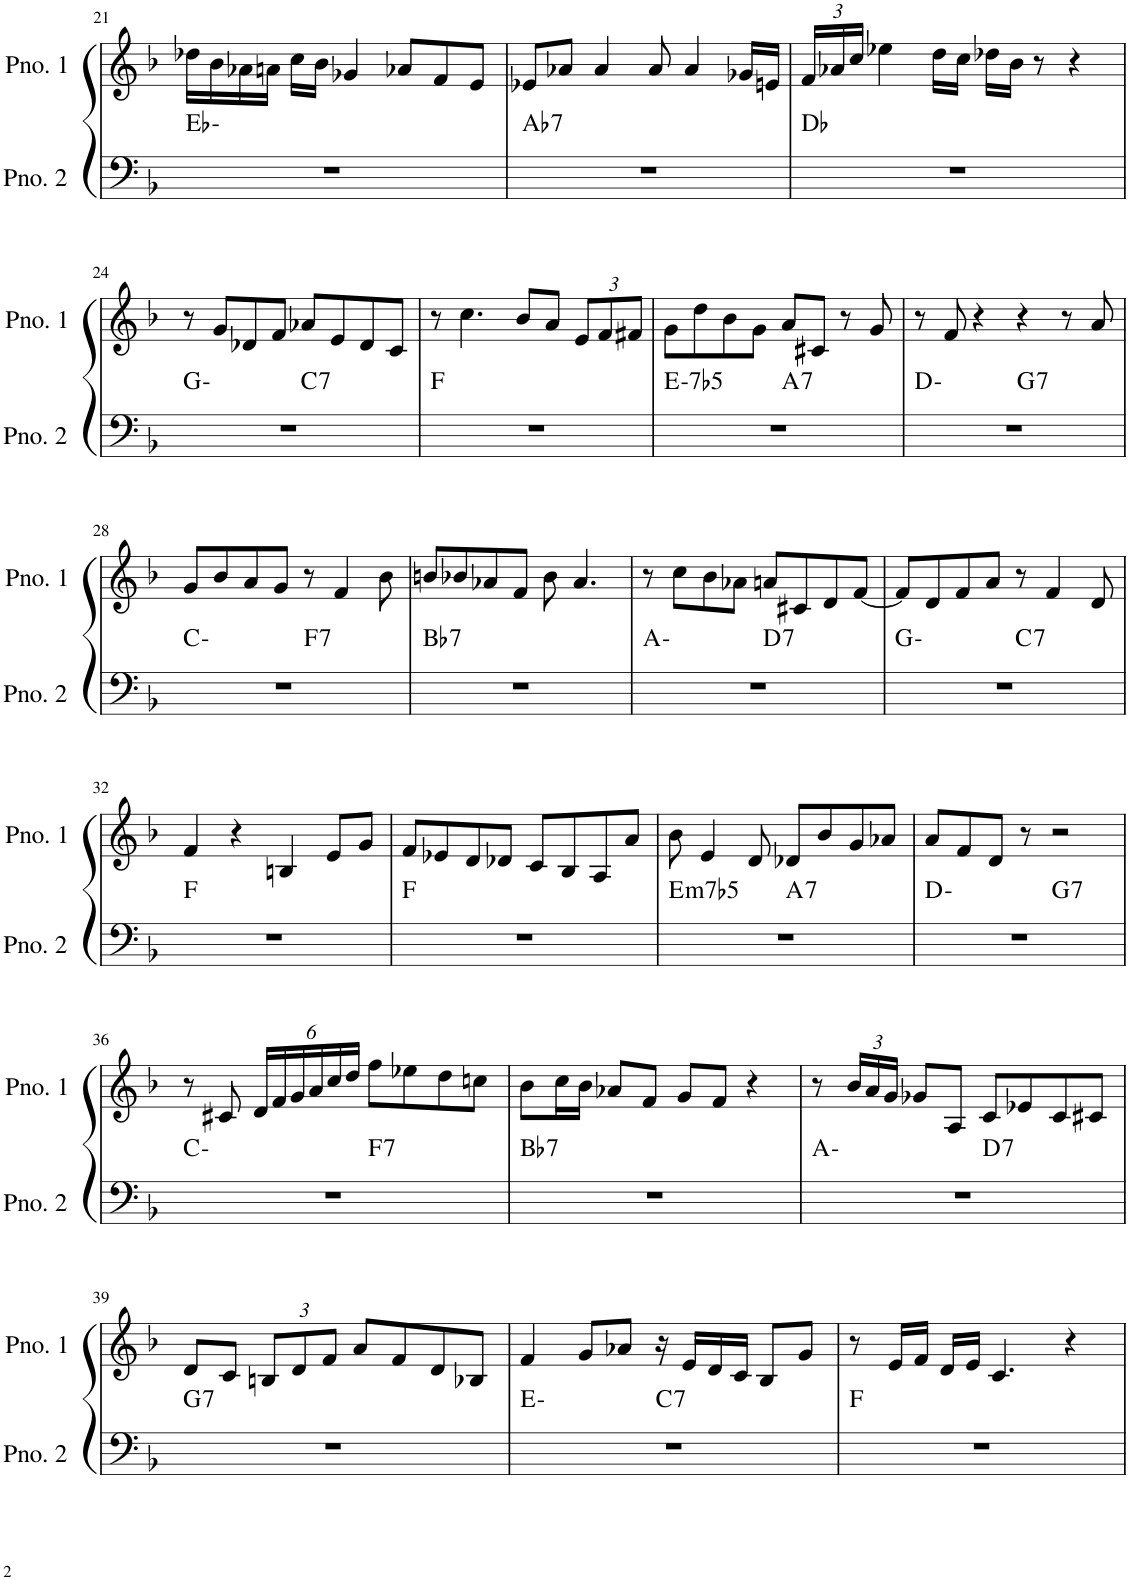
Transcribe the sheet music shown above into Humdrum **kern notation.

**kern	**harte	**kern
*part2	*part2	*part1
*staff2	*	*staff1
*I"ピアノ 2	*	*I"ピアノ 1
!!LO:PB:g=z
*clefF4	*	*clefG2
*k[b-]	*	*k[b-]
*M4/4	*	*M4/4
=21	=21	=21
1r	Eb:min	16dd-X\LL
.	.	16b-\
.	.	16a-X\
.	.	16an\JJ
.	.	16cc\LL
.	.	16b-\JJ
.	.	4g-X/
.	.	8a-X/L
.	.	8f/
.	.	8e/J
=22	=22	=22
!	!LO:H:kt=7	!
1r	Ab:7	8e-X/L
.	.	8a-X/J
.	.	4a-/
.	.	8a-/
.	.	4a-/
.	.	16g-X/LL
.	.	16en/JJ
=23	=23	=23
*	*	*Xbrackettup
1r	Db:maj	24f/LL
.	.	24a-X/
.	.	24cc/JJ
.	.	4ee-X\
.	.	16dd\LL
.	.	16cc\JJ
.	.	16dd-X\LL
.	.	16b-\JJ
.	.	8r
.	.	4r
!!LO:LB:g=z
=24	=24	=24
*^	*	*
1r	2ryy	G:min	8r
.	.	.	8g/L
.	.	.	8d-X/
.	.	.	8f/J
!	!	!LO:H:kt=7	!
.	2ryy	C:7	8a-X/L
.	.	.	8e/
.	.	.	8d-/
.	.	.	8c/J
*v	*v	*	*
=25	=25	=25
1r	F:maj	8r
.	.	4.cc\
.	.	8b-/L
.	.	8a/J
.	.	12e/L
.	.	12f/
.	.	12f#X/J
=26	=26	=26
!	!LO:H:kt=-7b5	!
*^	*	*
1r	2ryy	E:hdim7	8g\L
.	.	.	8dd\
.	.	.	8b-\
.	.	.	8g\J
!	!	!LO:H:kt=7	!
.	2ryy	A:7	8a/L
.	.	.	8c#X/J
.	.	.	8r
.	.	.	8g/
=27	=27	=27	=27
1r	2ryy	D:min	8r
.	.	.	8f/
.	.	.	4r
!	!	!LO:H:kt=7	!
.	2ryy	G:7	4r
.	.	.	8r
.	.	.	8a/
!!LO:LB:g=z
=28	=28	=28	=28
1r	2ryy	C:min	8g/L
.	.	.	8b-/
.	.	.	8a/
.	.	.	8g/J
!	!	!LO:H:kt=7	!
.	2ryy	F:7	8r
.	.	.	4f/
.	.	.	8b-\
=29	=29	=29	=29
!	!	!LO:H:kt=7	!
*v	*v	*	*
1r	Bb:7	8bn/L
.	.	8b-X/
.	.	8a-X/
.	.	8f/J
.	.	8b-\
.	.	4.a-/
=30	=30	=30
*^	*	*
1r	2ryy	A:min	8r
.	.	.	8cc\L
.	.	.	8b-\
.	.	.	8a-X\J
!	!	!LO:H:kt=7	!
.	2ryy	D:7	8an/L
.	.	.	8c#X/
.	.	.	8d/
.	.	.	[8f/J
=31	=31	=31	=31
1r	2ryy	G:min	8f/L]
.	.	.	8d/
.	.	.	8f/
.	.	.	8a/J
!	!	!LO:H:kt=7	!
.	2ryy	C:7	8r
.	.	.	4f/
.	.	.	8d/
*v	*v	*	*
!!LO:LB:g=z
=32	=32	=32
1r	F:maj	4f/
.	.	4r
.	.	4Bn/
.	.	8e/L
.	.	8g/J
=33	=33	=33
1r	F:maj	8f/L
.	.	8e-X/
.	.	8d/
.	.	8d-X/J
.	.	8c/L
.	.	8B-/
.	.	8A/
.	.	8a/J
=34	=34	=34
!	!LO:H:kt=m7b5	!
*^	*	*
1r	2ryy	E:hdim7	8b-\
.	.	.	4e/
.	.	.	8d/
!	!	!LO:H:kt=7	!
.	2ryy	A:7	8d-X/L
.	.	.	8b-/
.	.	.	8g/
.	.	.	8a-X/J
=35	=35	=35	=35
1r	2ryy	D:min	8a/L
.	.	.	8f/
.	.	.	8d/J
.	.	.	8r
!	!	!LO:H:kt=7	!
.	2ryy	G:7	2r
!!LO:LB:g=z
=36	=36	=36	=36
1r	2ryy	C:min	8r
.	.	.	8c#X/
.	.	.	24d/LL
.	.	.	24f/
.	.	.	24g/
.	.	.	24a/
.	.	.	24cc/
.	.	.	24dd/JJ
!	!	!LO:H:kt=7	!
.	2ryy	F:7	8ff\L
.	.	.	8ee-X\
.	.	.	8dd\
.	.	.	8ccn\J
=37	=37	=37	=37
!	!	!LO:H:kt=7	!
*v	*v	*	*
1r	Bb:7	8b-\L
.	.	16cc\L
.	.	16b-\JJ
.	.	8a-X/L
.	.	8f/J
.	.	8g/L
.	.	8f/J
.	.	4r
=38	=38	=38
*^	*	*
1r	2ryy	A:min	8r
.	.	.	24b-/LL
.	.	.	24a/
.	.	.	24g/JJ
.	.	.	8g-X/L
.	.	.	8A/J
!	!	!LO:H:kt=7	!
.	2ryy	D:7	8c/L
.	.	.	8e-X/
.	.	.	8c/
.	.	.	8c#X/J
!!LO:LB:g=z
=39	=39	=39	=39
!	!	!LO:H:kt=7	!
*v	*v	*	*
1r	G:7	8d/L
.	.	8c/J
.	.	12Bn/L
.	.	12d/
.	.	12f/J
.	.	8a/L
.	.	8f/
.	.	8d/
.	.	8B-X/J
=40	=40	=40
*^	*	*
1r	2ryy	E:min	4f/
.	.	.	8g/L
.	.	.	8a-X/J
!	!	!LO:H:kt=7	!
.	2ryy	C:7	16r
.	.	.	16e/LL
.	.	.	16d/
.	.	.	16c/JJ
.	.	.	8B-/L
.	.	.	8g/J
*v	*v	*	*
=41	=41	=41
1r	F:maj	8r
.	.	16e/LL
.	.	16f/JJ
.	.	16d/LL
.	.	16e/JJ
.	.	4.c/
.	.	4r
=	=	=
*-	*-	*-
